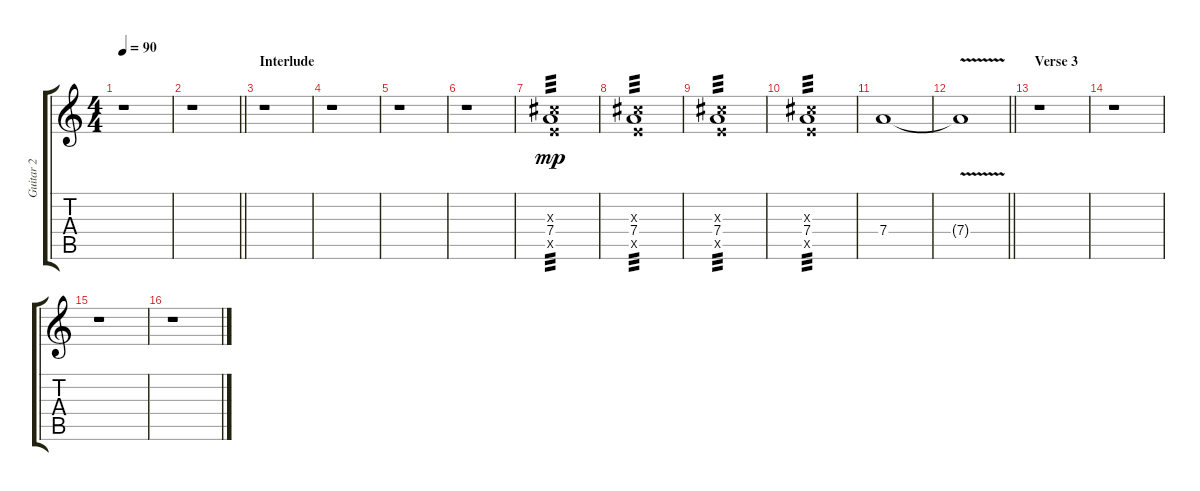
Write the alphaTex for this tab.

\track ("Guitar 2" "Guitar 2") {instrument overdrivenguitar}
\staff {score tabs}
\tuning (E4 B3 G3 D3 A2 E2) {hide}
\ts (4 4)
\tempo 90
\clef g2
\ks c
r.1{dy mp} |
\barLineRight lightlight
r.1 |
\section ("" "Interlude")
r.1 |
r.1 |
r.1 |
r.1 |
(6.3{x} 7.4 7.5{x}).1{tp 3} |
(6.3{x} 7.4 7.5{x}).1{tp 3} |
(6.3{x} 7.4 7.5{x}).1{tp 3} |
(6.3{x} 7.4 7.5{x}).1{tp 3} |
7.4.1 |
\barLineRight lightlight
7.4{v t}.1 |
\section ("" "Verse 3")
r.1 |
r.1 |
r.1 |
r.1
